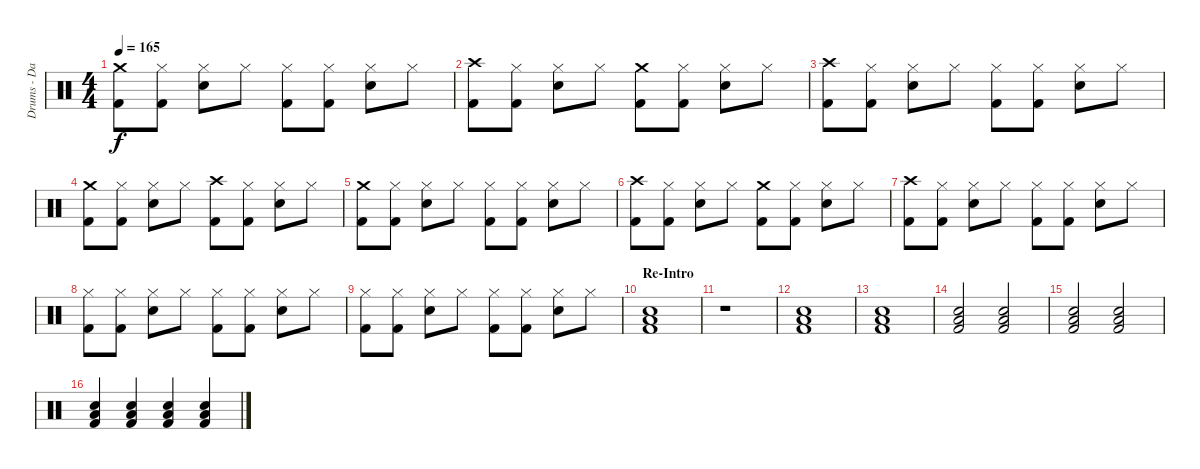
\track ("Drums - David Holland" "Drums - Da") {instrument percussion}
\staff {score}
\articulation defaults
\ts (4 4)
\tempo 165
\clef neutral
\ks c
("Crash medium (hit)" "Kick (hit) 2").8{dy f} ("Hi-Hat (closed)" "Kick (hit) 2").8 ("Hi-Hat (closed)" "Snare (hit) 2").8 "Hi-Hat (closed)".8 ("Hi-Hat (closed)" "Kick (hit) 2").8 ("Hi-Hat (closed)" "Kick (hit) 2").8 ("Hi-Hat (closed)" "Snare (hit) 2").8 "Hi-Hat (closed)".8 |
("Crash high (hit)" "Kick (hit) 2").8 ("Hi-Hat (closed)" "Kick (hit) 2").8 ("Hi-Hat (closed)" "Snare (hit) 2").8 "Hi-Hat (closed)".8 ("Crash medium (hit)" "Kick (hit) 2").8 ("Hi-Hat (closed)" "Kick (hit) 2").8 ("Hi-Hat (closed)" "Snare (hit) 2").8 "Hi-Hat (closed)".8 |
("Crash high (hit)" "Kick (hit) 2").8 ("Hi-Hat (closed)" "Kick (hit) 2").8 ("Hi-Hat (closed)" "Snare (hit) 2").8 "Hi-Hat (closed)".8 ("Hi-Hat (closed)" "Kick (hit) 2").8 ("Hi-Hat (closed)" "Kick (hit) 2").8 ("Hi-Hat (closed)" "Snare (hit) 2").8 "Hi-Hat (closed)".8 |
("Crash medium (hit)" "Kick (hit) 2").8 ("Hi-Hat (closed)" "Kick (hit) 2").8 ("Hi-Hat (closed)" "Snare (hit) 2").8 "Hi-Hat (closed)".8 ("Crash high (hit)" "Kick (hit) 2").8 ("Hi-Hat (closed)" "Kick (hit) 2").8 ("Hi-Hat (closed)" "Snare (hit) 2").8 "Hi-Hat (closed)".8 |
("Crash medium (hit)" "Kick (hit) 2").8 ("Hi-Hat (closed)" "Kick (hit) 2").8 ("Hi-Hat (closed)" "Snare (hit) 2").8 "Hi-Hat (closed)".8 ("Hi-Hat (closed)" "Kick (hit) 2").8 ("Hi-Hat (closed)" "Kick (hit) 2").8 ("Hi-Hat (closed)" "Snare (hit) 2").8 "Hi-Hat (closed)".8 |
("Crash high (hit)" "Kick (hit) 2").8 ("Hi-Hat (closed)" "Kick (hit) 2").8 ("Hi-Hat (closed)" "Snare (hit) 2").8 "Hi-Hat (closed)".8 ("Crash medium (hit)" "Kick (hit) 2").8 ("Hi-Hat (closed)" "Kick (hit) 2").8 ("Hi-Hat (closed)" "Snare (hit) 2").8 "Hi-Hat (closed)".8 |
("Crash high (hit)" "Kick (hit) 2").8 ("Hi-Hat (closed)" "Kick (hit) 2").8 ("Hi-Hat (closed)" "Snare (hit) 2").8 "Hi-Hat (closed)".8 ("Hi-Hat (closed)" "Kick (hit) 2").8 ("Hi-Hat (closed)" "Kick (hit) 2").8 ("Hi-Hat (closed)" "Snare (hit) 2").8 "Hi-Hat (closed)".8 |
("Hi-Hat (closed)" "Kick (hit) 2").8 ("Hi-Hat (closed)" "Kick (hit) 2").8 ("Hi-Hat (closed)" "Snare (hit) 2").8 "Hi-Hat (closed)".8 ("Hi-Hat (closed)" "Kick (hit) 2").8 ("Hi-Hat (closed)" "Kick (hit) 2").8 ("Hi-Hat (closed)" "Snare (hit) 2").8 "Hi-Hat (closed)".8 |
("Hi-Hat (closed)" "Kick (hit) 2").8 ("Hi-Hat (closed)" "Kick (hit) 2").8 ("Hi-Hat (closed)" "Snare (hit) 2").8 "Hi-Hat (closed)".8 ("Hi-Hat (closed)" "Kick (hit) 2").8 ("Hi-Hat (closed)" "Kick (hit) 2").8 ("Hi-Hat (closed)" "Snare (hit) 2").8 "Hi-Hat (closed)".8 |
\section ("" "Re-Intro")
("Low Floor Tom (hit)" "Snare (hit) 2" "Kick (hit) 2").1 |
r.1 |
("Low Floor Tom (hit)" "Snare (hit) 2" "Kick (hit) 2").1 |
("Low Floor Tom (hit)" "Snare (hit) 2" "Kick (hit) 2").1 |
("Low Floor Tom (hit)" "Snare (hit) 2" "Kick (hit) 2").2 ("Low Floor Tom (hit)" "Snare (hit) 2" "Kick (hit) 2").2 |
("Low Floor Tom (hit)" "Snare (hit) 2" "Kick (hit) 2").2 ("Low Floor Tom (hit)" "Snare (hit) 2" "Kick (hit) 2").2 |
("Low Floor Tom (hit)" "Snare (hit) 2" "Kick (hit) 2").4 ("Low Floor Tom (hit)" "Snare (hit) 2" "Kick (hit) 2").4 ("Low Floor Tom (hit)" "Snare (hit) 2" "Kick (hit) 2").4 ("Low Floor Tom (hit)" "Snare (hit) 2" "Kick (hit) 2").4
